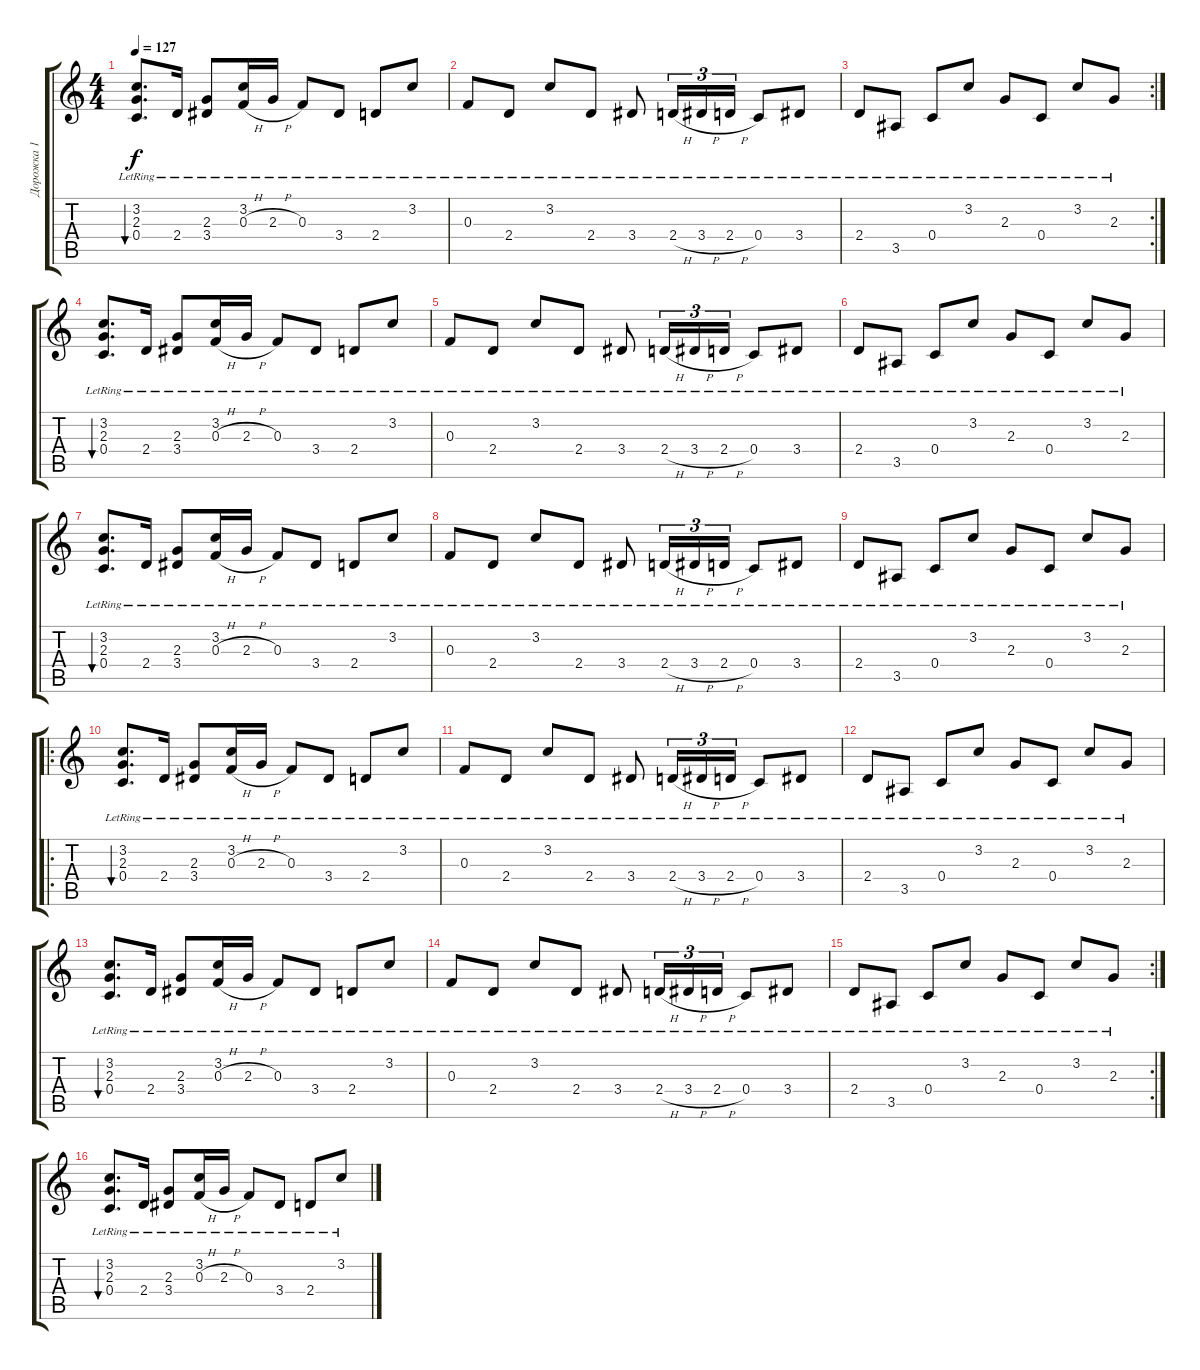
\track ("Дорожка 1" "Дорожка 1") {instrument acousticguitarsteel}
\staff {score tabs}
\tuning (D4 A3 F3 C3 G2 C2) {hide}
\ts (4 4)
\tempo 127
\clef g2
\ks c
(3.2{lr} 2.3{lr} 0.4{lr}).8{d bu 240 dy f instrument acousticguitarsteel} 2.4{lr}.16 (2.3{lr} 3.4{lr}).8 (3.2{lr} 0.3{h lr}).16 2.3{h lr}.16 0.3{lr}.8 3.4{lr}.8 2.4{lr}.8 3.2{lr}.8 |
0.3{lr}.8 2.4{lr}.8 3.2{lr}.8 2.4{lr}.8 3.4{lr}.8 2.4{h lr}.16{tu (3 2)} 3.4{h lr}.16{tu (3 2)} 2.4{h lr}.16{tu (3 2)} 0.4{lr}.8 3.4{lr}.8 |
\rc 2
2.4{lr}.8 3.5{lr}.8 0.4{lr}.8 3.2{lr}.8 2.3{lr}.8 0.4{lr}.8 3.2{lr}.8 2.3{lr}.8 |
(3.2{lr} 2.3{lr} 0.4{lr}).8{d bu 240} 2.4{lr}.16 (2.3{lr} 3.4{lr}).8 (3.2{lr} 0.3{h lr}).16 2.3{h lr}.16 0.3{lr}.8 3.4{lr}.8 2.4{lr}.8 3.2{lr}.8 |
0.3{lr}.8 2.4{lr}.8 3.2{lr}.8 2.4{lr}.8 3.4{lr}.8 2.4{h lr}.16{tu (3 2)} 3.4{h lr}.16{tu (3 2)} 2.4{h lr}.16{tu (3 2)} 0.4{lr}.8 3.4{lr}.8 |
2.4{lr}.8 3.5{lr}.8 0.4{lr}.8 3.2{lr}.8 2.3{lr}.8 0.4{lr}.8 3.2{lr}.8 2.3{lr}.8 |
(3.2{lr} 2.3{lr} 0.4{lr}).8{d bu 240} 2.4{lr}.16 (2.3{lr} 3.4{lr}).8 (3.2{lr} 0.3{h lr}).16 2.3{h lr}.16 0.3{lr}.8 3.4{lr}.8 2.4{lr}.8 3.2{lr}.8 |
0.3{lr}.8 2.4{lr}.8 3.2{lr}.8 2.4{lr}.8 3.4{lr}.8 2.4{h lr}.16{tu (3 2)} 3.4{h lr}.16{tu (3 2)} 2.4{h lr}.16{tu (3 2)} 0.4{lr}.8 3.4{lr}.8 |
2.4{lr}.8 3.5{lr}.8 0.4{lr}.8 3.2{lr}.8 2.3{lr}.8 0.4{lr}.8 3.2{lr}.8 2.3{lr}.8 |
\ro
(3.2{lr} 2.3{lr} 0.4{lr}).8{d bu 240} 2.4{lr}.16 (2.3{lr} 3.4{lr}).8 (3.2{lr} 0.3{h lr}).16 2.3{h lr}.16 0.3{lr}.8 3.4{lr}.8 2.4{lr}.8 3.2{lr}.8 |
0.3{lr}.8 2.4{lr}.8 3.2{lr}.8 2.4{lr}.8 3.4{lr}.8 2.4{h lr}.16{tu (3 2)} 3.4{h lr}.16{tu (3 2)} 2.4{h lr}.16{tu (3 2)} 0.4{lr}.8 3.4{lr}.8 |
2.4{lr}.8 3.5{lr}.8 0.4{lr}.8 3.2{lr}.8 2.3{lr}.8 0.4{lr}.8 3.2{lr}.8 2.3{lr}.8 |
(3.2{lr} 2.3{lr} 0.4{lr}).8{d bu 240} 2.4{lr}.16 (2.3{lr} 3.4{lr}).8 (3.2{lr} 0.3{h lr}).16 2.3{h lr}.16 0.3{lr}.8 3.4{lr}.8 2.4{lr}.8 3.2{lr}.8 |
0.3{lr}.8 2.4{lr}.8 3.2{lr}.8 2.4{lr}.8 3.4{lr}.8 2.4{h lr}.16{tu (3 2)} 3.4{h lr}.16{tu (3 2)} 2.4{h lr}.16{tu (3 2)} 0.4{lr}.8 3.4{lr}.8 |
\rc 2
2.4{lr}.8 3.5{lr}.8 0.4{lr}.8 3.2{lr}.8 2.3{lr}.8 0.4{lr}.8 3.2{lr}.8 2.3{lr}.8 |
(3.2{lr} 2.3{lr} 0.4{lr}).8{d bu 240} 2.4{lr}.16 (2.3{lr} 3.4{lr}).8 (3.2{lr} 0.3{h lr}).16 2.3{h lr}.16 0.3{lr}.8 3.4{lr}.8 2.4{lr}.8 3.2{lr}.8
